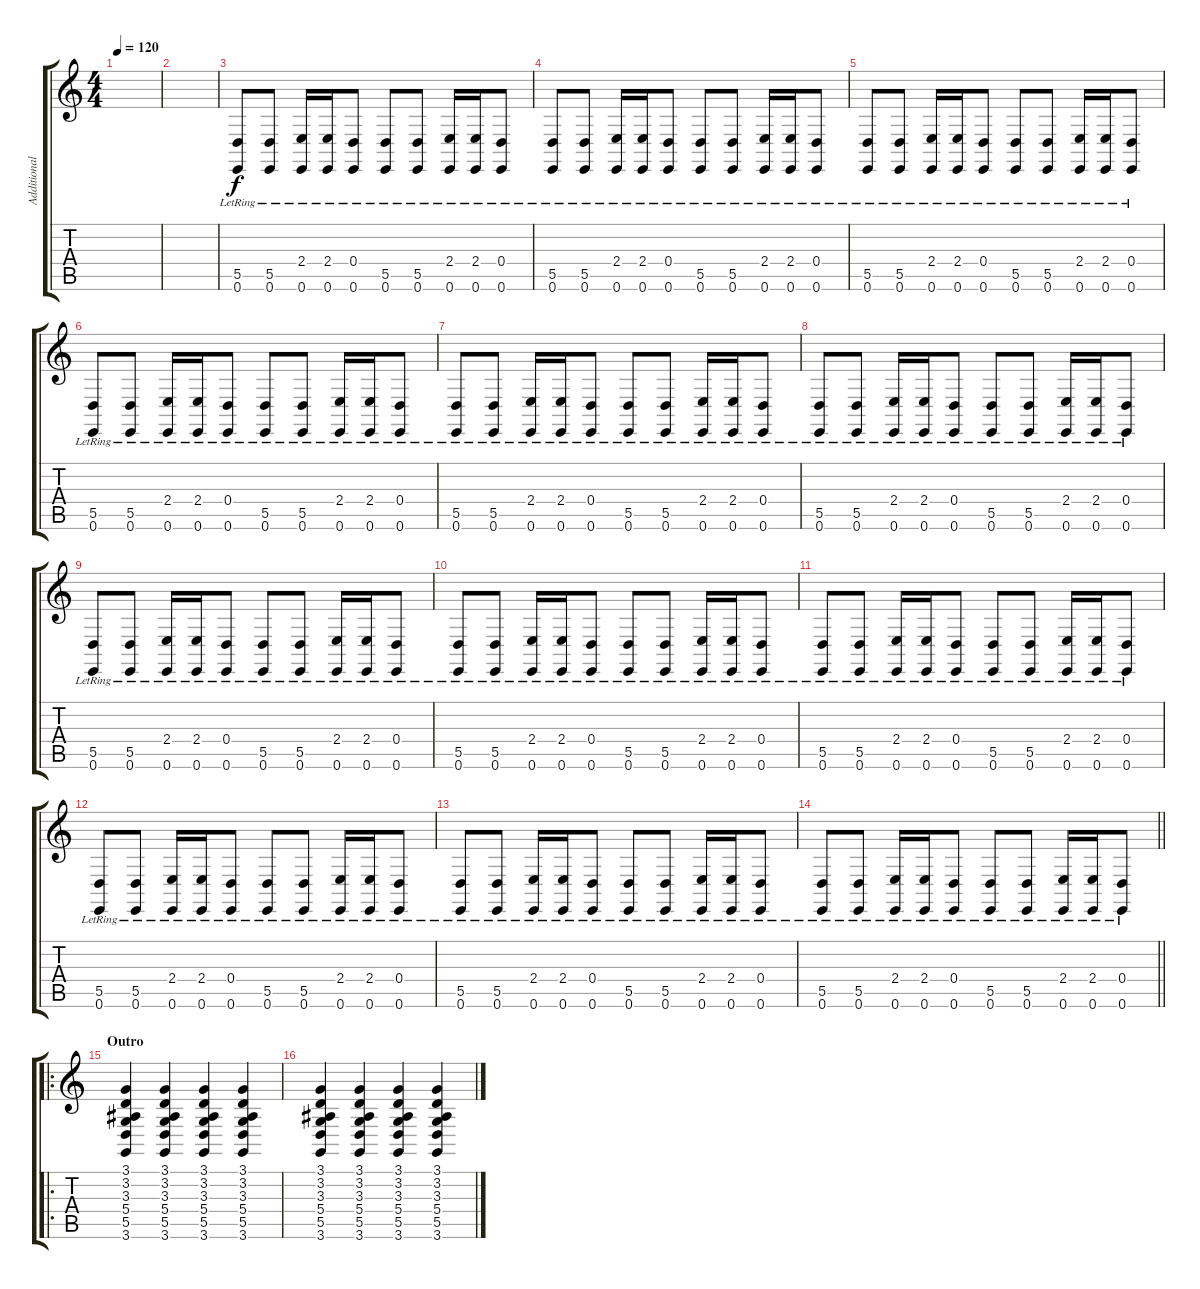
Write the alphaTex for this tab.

\track ("Additional Percussion" "Additional") {instrument agogo}
\staff {score tabs}
\tuning (E4 B3 G3 D3 A2 E2) {hide}
\ts (4 4)
\tempo 120
\clef g2
\ks c
|
|
(5.5{lr} 0.6{lr}).8 (5.5{lr} 0.6{lr}).8 (2.4{lr} 0.6{lr}).16 (2.4{lr} 0.6{lr}).16 (0.4{lr} 0.6{lr}).8 (5.5{lr} 0.6{lr}).8 (5.5{lr} 0.6{lr}).8 (2.4{lr} 0.6{lr}).16 (2.4{lr} 0.6{lr}).16 (0.4{lr} 0.6{lr}).8 |
(5.5{lr} 0.6{lr}).8 (5.5{lr} 0.6{lr}).8 (2.4{lr} 0.6{lr}).16 (2.4{lr} 0.6{lr}).16 (0.4{lr} 0.6{lr}).8 (5.5{lr} 0.6{lr}).8 (5.5{lr} 0.6{lr}).8 (2.4{lr} 0.6{lr}).16 (2.4{lr} 0.6{lr}).16 (0.4{lr} 0.6{lr}).8 |
(5.5{lr} 0.6{lr}).8{volume 16} (5.5{lr} 0.6{lr}).8 (2.4{lr} 0.6{lr}).16 (2.4{lr} 0.6{lr}).16 (0.4{lr} 0.6{lr}).8 (5.5{lr} 0.6{lr}).8 (5.5{lr} 0.6{lr}).8 (2.4{lr} 0.6{lr}).16 (2.4{lr} 0.6{lr}).16 (0.4{lr} 0.6{lr}).8 |
(5.5{lr} 0.6{lr}).8 (5.5{lr} 0.6{lr}).8 (2.4{lr} 0.6{lr}).16 (2.4{lr} 0.6{lr}).16 (0.4{lr} 0.6{lr}).8 (5.5{lr} 0.6{lr}).8 (5.5{lr} 0.6{lr}).8 (2.4{lr} 0.6{lr}).16 (2.4{lr} 0.6{lr}).16 (0.4{lr} 0.6{lr}).8 |
(5.5{lr} 0.6{lr}).8 (5.5{lr} 0.6{lr}).8 (2.4{lr} 0.6{lr}).16 (2.4{lr} 0.6{lr}).16 (0.4{lr} 0.6{lr}).8 (5.5{lr} 0.6{lr}).8 (5.5{lr} 0.6{lr}).8 (2.4{lr} 0.6{lr}).16 (2.4{lr} 0.6{lr}).16 (0.4{lr} 0.6{lr}).8 |
(5.5{lr} 0.6{lr}).8 (5.5{lr} 0.6{lr}).8 (2.4{lr} 0.6{lr}).16 (2.4{lr} 0.6{lr}).16 (0.4{lr} 0.6{lr}).8 (5.5{lr} 0.6{lr}).8 (5.5{lr} 0.6{lr}).8 (2.4{lr} 0.6{lr}).16 (2.4{lr} 0.6{lr}).16 (0.4{lr} 0.6{lr}).8 |
(5.5{lr} 0.6{lr}).8 (5.5{lr} 0.6{lr}).8 (2.4{lr} 0.6{lr}).16 (2.4{lr} 0.6{lr}).16 (0.4{lr} 0.6{lr}).8 (5.5{lr} 0.6{lr}).8 (5.5{lr} 0.6{lr}).8 (2.4{lr} 0.6{lr}).16 (2.4{lr} 0.6{lr}).16 (0.4{lr} 0.6{lr}).8 |
(5.5{lr} 0.6{lr}).8 (5.5{lr} 0.6{lr}).8 (2.4{lr} 0.6{lr}).16 (2.4{lr} 0.6{lr}).16 (0.4{lr} 0.6{lr}).8 (5.5{lr} 0.6{lr}).8 (5.5{lr} 0.6{lr}).8 (2.4{lr} 0.6{lr}).16 (2.4{lr} 0.6{lr}).16 (0.4{lr} 0.6{lr}).8 |
(5.5{lr} 0.6{lr}).8 (5.5{lr} 0.6{lr}).8 (2.4{lr} 0.6{lr}).16 (2.4{lr} 0.6{lr}).16 (0.4{lr} 0.6{lr}).8 (5.5{lr} 0.6{lr}).8 (5.5{lr} 0.6{lr}).8 (2.4{lr} 0.6{lr}).16 (2.4{lr} 0.6{lr}).16 (0.4{lr} 0.6{lr}).8 |
(5.5{lr} 0.6{lr}).8 (5.5{lr} 0.6{lr}).8 (2.4{lr} 0.6{lr}).16 (2.4{lr} 0.6{lr}).16 (0.4{lr} 0.6{lr}).8 (5.5{lr} 0.6{lr}).8 (5.5{lr} 0.6{lr}).8 (2.4{lr} 0.6{lr}).16 (2.4{lr} 0.6{lr}).16 (0.4{lr} 0.6{lr}).8 |
(5.5{lr} 0.6{lr}).8 (5.5{lr} 0.6{lr}).8 (2.4{lr} 0.6{lr}).16 (2.4{lr} 0.6{lr}).16 (0.4{lr} 0.6{lr}).8 (5.5{lr} 0.6{lr}).8 (5.5{lr} 0.6{lr}).8 (2.4{lr} 0.6{lr}).16 (2.4{lr} 0.6{lr}).16 (0.4{lr} 0.6{lr}).8 |
\barLineRight lightlight
(5.5{lr} 0.6{lr}).8 (5.5{lr} 0.6{lr}).8 (2.4{lr} 0.6{lr}).16 (2.4{lr} 0.6{lr}).16 (0.4{lr} 0.6{lr}).8 (5.5{lr} 0.6{lr}).8 (5.5{lr} 0.6{lr}).8 (2.4{lr} 0.6{lr}).16 (2.4{lr} 0.6{lr}).16 (0.4{lr} 0.6{lr}).8 |
\ro
\section ("" "Outro")
(3.1 3.2 3.3 5.4 5.5 3.6).4{volume 16 instrument reversecymbal} (3.1 3.2 3.3 5.4 5.5 3.6).4 (3.1 3.2 3.3 5.4 5.5 3.6).4 (3.1 3.2 3.3 5.4 5.5 3.6).4 |
(3.1 3.2 3.3 5.4 5.5 3.6).4 (3.1 3.2 3.3 5.4 5.5 3.6).4 (3.1 3.2 3.3 5.4 5.5 3.6).4 (3.1 3.2 3.3 5.4 5.5 3.6).4
